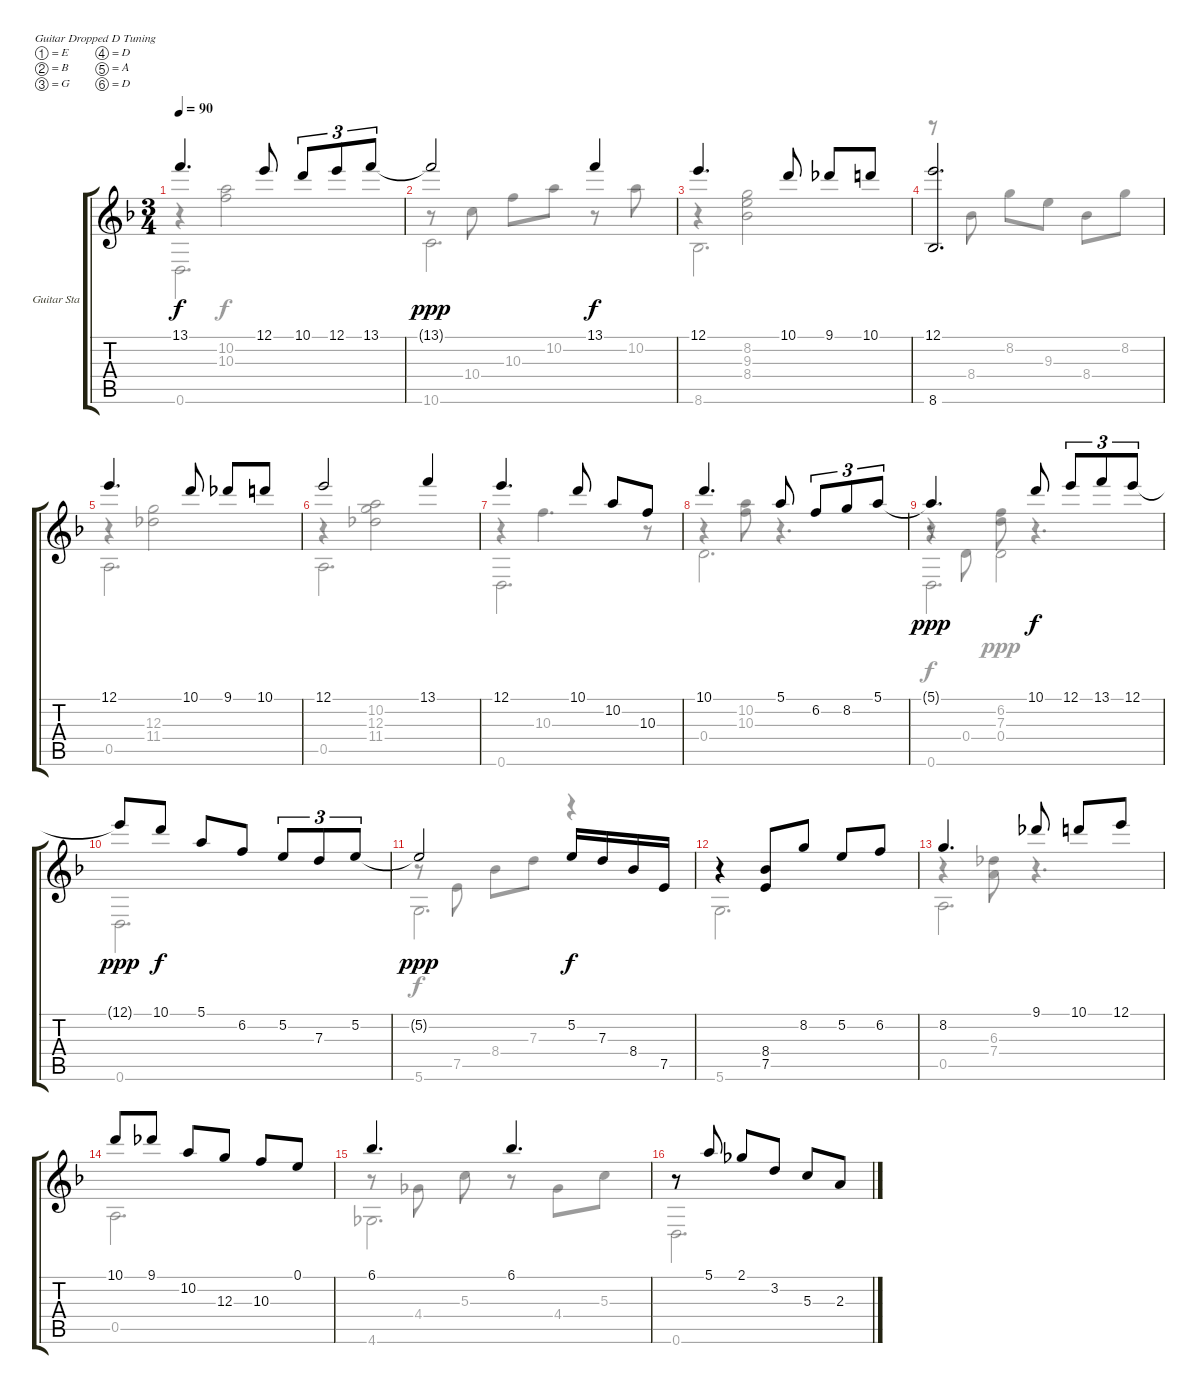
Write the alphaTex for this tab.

\bracketExtendMode groupsimilarinstruments
\firstSystemTrackNameOrientation horizontal
\otherSystemsTrackNameOrientation horizontal
\track ("Guitar Standard" "Guitar Sta") {instrument acousticguitarnylon}
\staff {score tabs}
\tuning (E4 B3 G3 D3 A2 D2)
\voice
\ts (3 4)
\tempo 90
\clef g2
\ks f
13.1.4{d dy f} 12.1.8 10.1.8{tu (3 2)} 12.1.8{tu (3 2)} 13.1.8{tu (3 2)} |
13.1{t}.2{dy ppp} 13.1.4{dy f} |
12.1.4{d} 10.1.8 9.1.8 10.1.8 |
(12.1 8.6).2{d} |
12.1.4{d} 10.1.8 9.1.8 10.1.8 |
12.1.2 13.1.4 |
12.1.4{d} 10.1.8 10.2.8 10.3.8 |
10.1.4{d} 5.1.8 6.2.8{tu (3 2)} 8.2.8{tu (3 2)} 5.1.8{tu (3 2)} |
5.1{t}.4{d dy ppp} 10.1.8{dy f} 12.1.8{tu (3 2)} 13.1.8{tu (3 2)} 12.1.8{tu (3 2)} |
12.1{t}.8{dy ppp} 10.1.8{dy f} 5.1.8 6.2.8 5.2.8{tu (3 2)} 7.3.8{tu (3 2)} 5.2.8{tu (3 2)} |
5.2{t}.2{dy ppp} 5.2.16{dy f} 7.3.16 8.4.16 7.5.16 |
r.4 (8.4 7.5).8 8.2.8 5.2.8 6.2.8 |
8.2.4{d} 9.1.8 10.1.8 12.1.8 |
10.1.8 9.1.8 10.2.8 12.3.8 10.3.8 0.1.8 |
6.1.4{d} 6.1.4{d} |
r.8 5.1.8 2.1.8 3.2.8 5.3.8 2.3.8
\voice
\clef g2
\ottava regular
\simile none
\ks f
r.4{dy f} (10.2 10.3).2 |
r.8 10.4.8 10.3.8 10.2.8 r.8 10.2.8 |
r.4 (8.2 9.3 8.4).2 |
r.8 8.4.8 8.2.8 9.3.8 8.4.8 8.2.8 |
r.4 (12.3 11.4).2 |
r.4 (10.2 12.3 11.4).2 |
r.4 10.3.4{d} r.8 |
r.4 (10.2 10.3).8 r.4{d} |
r.8 0.4.8 (6.2 7.3).8 r.4{d} |
0.6.2{d} |
r.8 7.5.8 8.4.8 7.3.8 r.4 |
5.6.2{d} |
r.4 (6.3 7.4).8 r.4{d} |
0.5.2{d} |
r.8 4.4.8 5.3.8 r.8 4.4.8 5.3.8 |
0.6.2{d}
\voice
\clef g2
\ottava regular
\simile none
\ks f
0.6.2{d dy f} |
10.6.2{d} |
8.6.2{d} |
|
0.5.2{d} |
0.5.2{d} |
0.6.2{d} |
0.4.2{d} |
r.4 0.4.2{dy ppp} |
|
5.6.2{d dy f} |
|
0.5.2{d} |
|
4.6.2{d} |
\voice
\clef g2
\ottava regular
\simile none
\ks f
|
|
|
|
|
|
|
|
0.6.2{d} |
|
|
|
|
|
|
